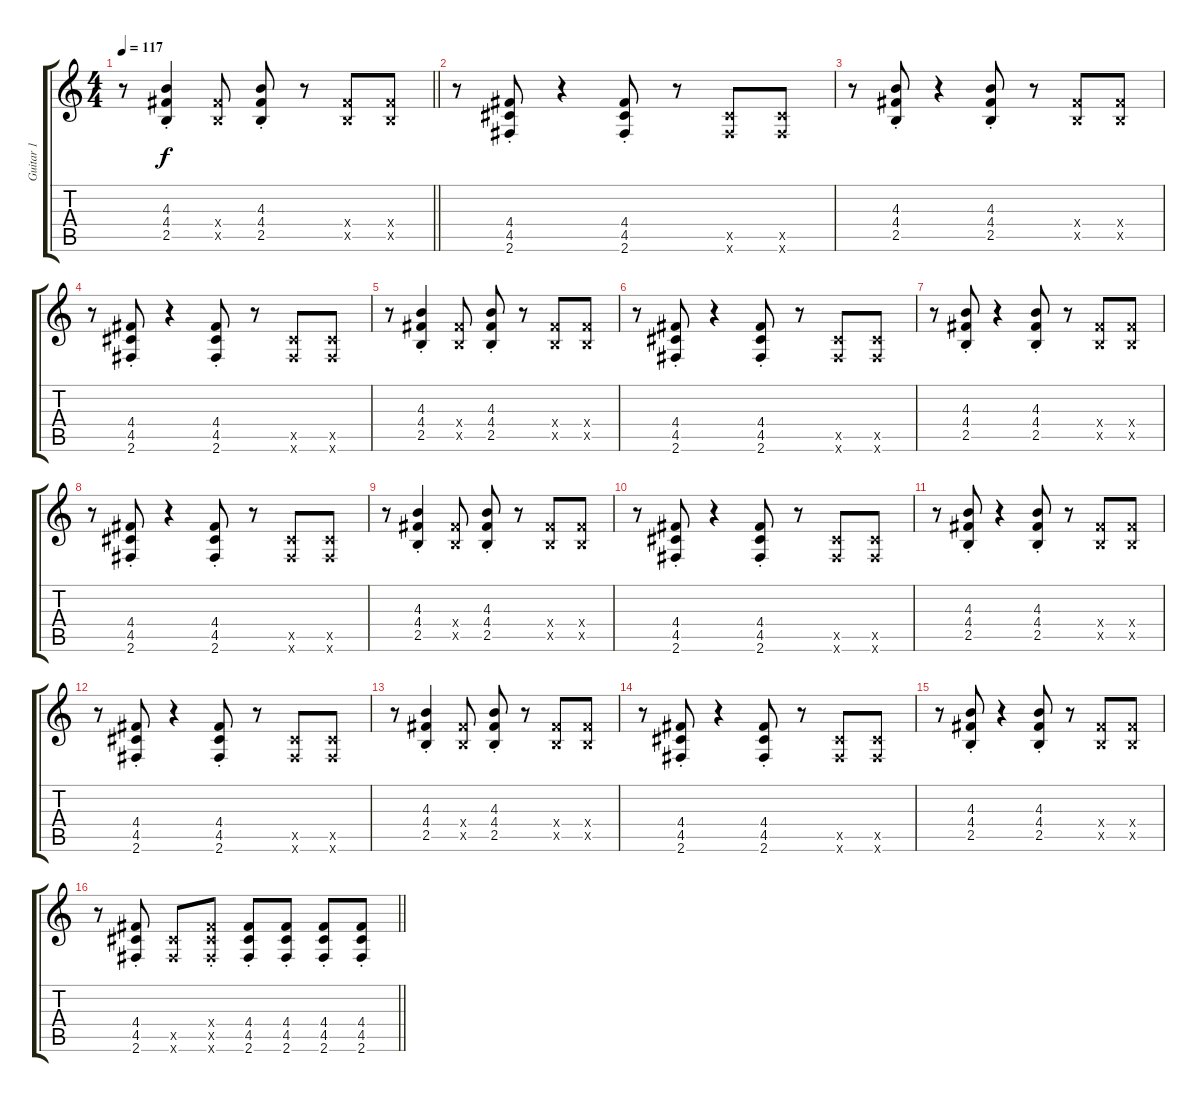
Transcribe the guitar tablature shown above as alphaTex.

\track ("Guitar 1" "Guitar 1") {instrument overdrivenguitar}
\staff {score tabs}
\tuning (E4 B3 G3 D3 A2 E2) {hide}
\ts (4 4)
\tempo 117
\clef g2
\barLineRight lightlight
\ks c
r.8{dy f} (4.3 4.4{st} 2.5).4 (4.4{x} 2.5{x}).8 (4.3{st} 4.4 2.5).8 r.8 (4.4{x} 2.5{x}).8 (4.4{x} 2.5{x}).8 |
r.8 (4.4 4.5 2.6{st}).8 r.4 (4.4 4.5{st} 2.6).8 r.8 (4.5{x} 2.6{x}).8 (4.5{x} 2.6{x}).8 |
r.8 (4.3{st} 4.4 2.5).8 r.4 (4.3 4.4{st} 2.5).8 r.8 (4.4{x} 2.5{x}).8 (4.4{x} 2.5{x}).8 |
r.8 (4.4 4.5 2.6{st}).8 r.4 (4.4 4.5{st} 2.6).8 r.8 (4.5{x} 2.6{x}).8 (4.5{x} 2.6{x}).8 |
r.8 (4.3 4.4{st} 2.5).4 (4.4{x} 2.5{x}).8 (4.3{st} 4.4 2.5).8 r.8 (4.4{x} 2.5{x}).8 (4.4{x} 2.5{x}).8 |
r.8 (4.4 4.5 2.6{st}).8 r.4 (4.4 4.5{st} 2.6).8 r.8 (4.5{x} 2.6{x}).8 (4.5{x} 2.6{x}).8 |
r.8 (4.3{st} 4.4 2.5).8 r.4 (4.3 4.4{st} 2.5).8 r.8 (4.4{x} 2.5{x}).8 (4.4{x} 2.5{x}).8 |
r.8 (4.4 4.5 2.6{st}).8 r.4 (4.4 4.5{st} 2.6).8 r.8 (4.5{x} 2.6{x}).8 (4.5{x} 2.6{x}).8 |
r.8 (4.3 4.4{st} 2.5).4 (4.4{x} 2.5{x}).8 (4.3{st} 4.4 2.5).8 r.8 (4.4{x} 2.5{x}).8 (4.4{x} 2.5{x}).8 |
r.8 (4.4 4.5 2.6{st}).8 r.4 (4.4 4.5{st} 2.6).8 r.8 (4.5{x} 2.6{x}).8 (4.5{x} 2.6{x}).8 |
r.8 (4.3{st} 4.4 2.5).8 r.4 (4.3 4.4{st} 2.5).8 r.8 (4.4{x} 2.5{x}).8 (4.4{x} 2.5{x}).8 |
r.8 (4.4 4.5 2.6{st}).8 r.4 (4.4 4.5{st} 2.6).8 r.8 (4.5{x} 2.6{x}).8 (4.5{x} 2.6{x}).8 |
r.8 (4.3 4.4{st} 2.5).4 (4.4{x} 2.5{x}).8 (4.3{st} 4.4 2.5).8 r.8 (4.4{x} 2.5{x}).8 (4.4{x} 2.5{x}).8 |
r.8 (4.4 4.5 2.6{st}).8 r.4 (4.4 4.5{st} 2.6).8 r.8 (4.5{x} 2.6{x}).8 (4.5{x} 2.6{x}).8 |
r.8 (4.3{st} 4.4 2.5).8 r.4 (4.3 4.4{st} 2.5).8 r.8 (4.4{x} 2.5{x}).8 (4.4{x} 2.5{x}).8 |
\barLineRight lightlight
r.8 (4.4 4.5 2.6{st}).8 (4.5{x} 2.6{x}).8 (4.4{x} 4.5{st x} 2.6{x}).8 (4.4 4.5{st} 2.6).8 (4.4 4.5{st} 2.6).8 (4.4 4.5{st} 2.6).8 (4.4 4.5{st} 2.6).8
